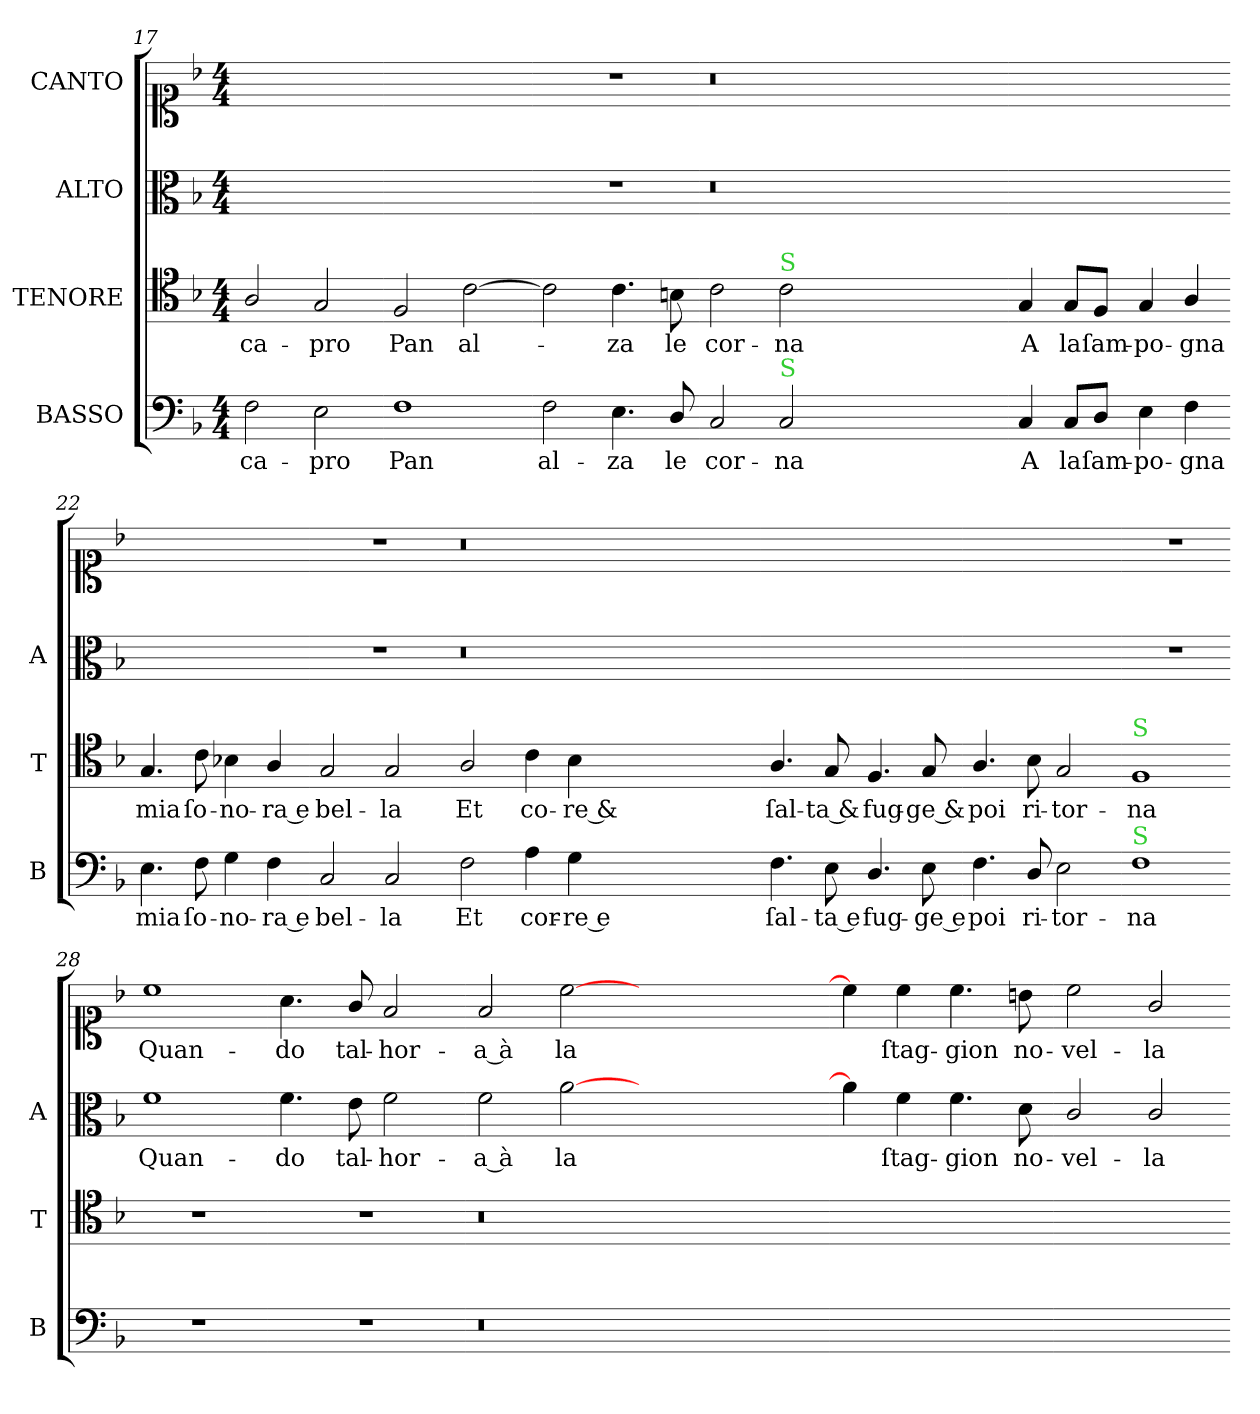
**kern	**text	**kern	**text	**kern	**text	**kern	**text
*part4	*part4	*part3	*part3	*part2	*part2	*part1	*part1
*staff4	*staff4	*staff3	*staff3	*staff2	*staff2	*staff1	*staff1
*I"BASSO	*	*I"TENORE	*	*I"ALTO	*	*I"CANTO	*
*I'B	*	*I'T	*	*I'A	*	*	*
*clefF4	*	*clefC4	*	*clefC3	*	*clefC1	*
*k[b-]	*	*k[b-]	*	*k[b-]	*	*k[b-]	*
*F:	*	*F:	*	*F:	*	*F:	*
*M4/4	*	*M4/4	*	*M4/4	*	*M4/4	*
=17	=17	=17	=17	=17	=17	=17	=17
2F\	-ca-	2A/	-ca-	1ryy	.	1ryy	.
2E\	-pro	2G/	-pro	.	.	.	.
=18-	=18-	=18-	=18-	=18-	=18-	=18-	=18-
1F	Pan	2F/	Pan	1ryy	.	1ryy	.
.	.	[2c\	al-	.	.	.	.
=19-	=19-	=19-	=19-	=19-	=19-	=19-	=19-
2F\	al-	2c\]	.	1r	.	1r	.
4.E\	-za	4.c\	-za	.	.	.	.
8D/	le	8Bn\	le	.	.	.	.
=20-	=20-	=20-	=20-	=20-	=20-	=20-	=20-
2C/	cor-	2c\	cor-	0.r	.	0.r	.
!	!	!LO:TX:a:color=limegreen:t=S	!	!	!	!	!
!LO:TX:a:color=limegreen:t=S	!	!	!	!	!	!	!
2C/	-na	2c\	-na	.	.	.	.
0ryy	.	0ryy	.	.	.	.	.
=21-	=21-	=21-	=21-	=21-	=21-	=21-	=21-
4C/	A	4G/	A	1ryy	.	1ryy	.
8C/L	la	8G/L	la	.	.	.	.
8D/J	ſam-	8F/J	ſam-	.	.	.	.
4E\	-po-	4G/	-po-	.	.	.	.
4F\	-gna	4A/	-gna	.	.	.	.
=22-	=22-	=22-	=22-	=22-	=22-	=22-	=22-
4.E\	mia	4.G/	mia	1ryy	.	1ryy	.
8F\	ſo-	8c\	ſo-	.	.	.	.
4G\	-no-	4B-X\	-no-	.	.	.	.
4F\	-ra e	4A/	-ra e	.	.	.	.
=23-	=23-	=23-	=23-	=23-	=23-	=23-	=23-
2C/	bel-	2G/	bel-	1r	.	1r	.
2C/	-la	2G/	-la	.	.	.	.
=24-	=24-	=24-	=24-	=24-	=24-	=24-	=24-
2F\	Et	2A/	Et	0.r	.	0.r	.
4A\	cor-	4c\	co-	.	.	.	.
4G\	-re e	4B-\	-re &	.	.	.	.
0ryy	.	0ryy	.	.	.	.	.
=25-	=25-	=25-	=25-	=25-	=25-	=25-	=25-
4.F\	ſal-	4.A/	ſal-	1ryy	.	1ryy	.
8E\	-ta e	8G/	-ta &	.	.	.	.
4.D/	fug-	4.F/	fug-	.	.	.	.
8E\	-ge e	8G/	-ge &	.	.	.	.
=26-	=26-	=26-	=26-	=26-	=26-	=26-	=26-
4.F\	poi	4.A/	poi	1ryy	.	1ryy	.
8D/	ri-	8B-\	ri-	.	.	.	.
2E\	-tor-	2G/	-tor-	.	.	.	.
=27-	=27-	=27-	=27-	=27-	=27-	=27-	=27-
!	!	!LO:TX:a:color=limegreen:t=S	!	!	!	!	!
!LO:TX:a:color=limegreen:t=S	!	!	!	!	!	!	!
1F	-na	1F	-na	1r	.	1r	.
=28-	=28-	=28-	=28-	=28-	=28-	=28-	=28-
1r	.	1r	.	1f	Quan-	1cc	Quan-
=29-	=29-	=29-	=29-	=29-	=29-	=29-	=29-
1r	.	1r	.	4.f\	-do	4.a\	-do
.	.	.	.	8e\	tal-	8g/	tal-
.	.	.	.	2f\	-hor-	2f/	-hor-
=30-	=30-	=30-	=30-	=30-	=30-	=30-	=30-
0.r	.	0.r	.	2f\	-a à	2f/	-a à
.	.	.	.	[2a\	la	[2cc\	la
.	.	.	.	0ryy	.	0ryy	.
=31-	=31-	=31-	=31-	=31-	=31-	=31-	=31-
1ryy	.	1ryy	.	4a\]	.	4cc\]	.
.	.	.	.	4f\	ſtag-	4cc\	ſtag-
.	.	.	.	4.f\	-gion	4.cc\	-gion
.	.	.	.	8d\	no-	8bn\	no-
=32-	=32-	=32-	=32-	=32-	=32-	=32-	=32-
1ryy	.	1ryy	.	2c/	-vel-	2cc\	-vel-
.	.	.	.	2c/	-la	2g/	-la
=-	=-	=-	=-	=-	=-	=-	=-
*-	*-	*-	*-	*-	*-	*-	*-
